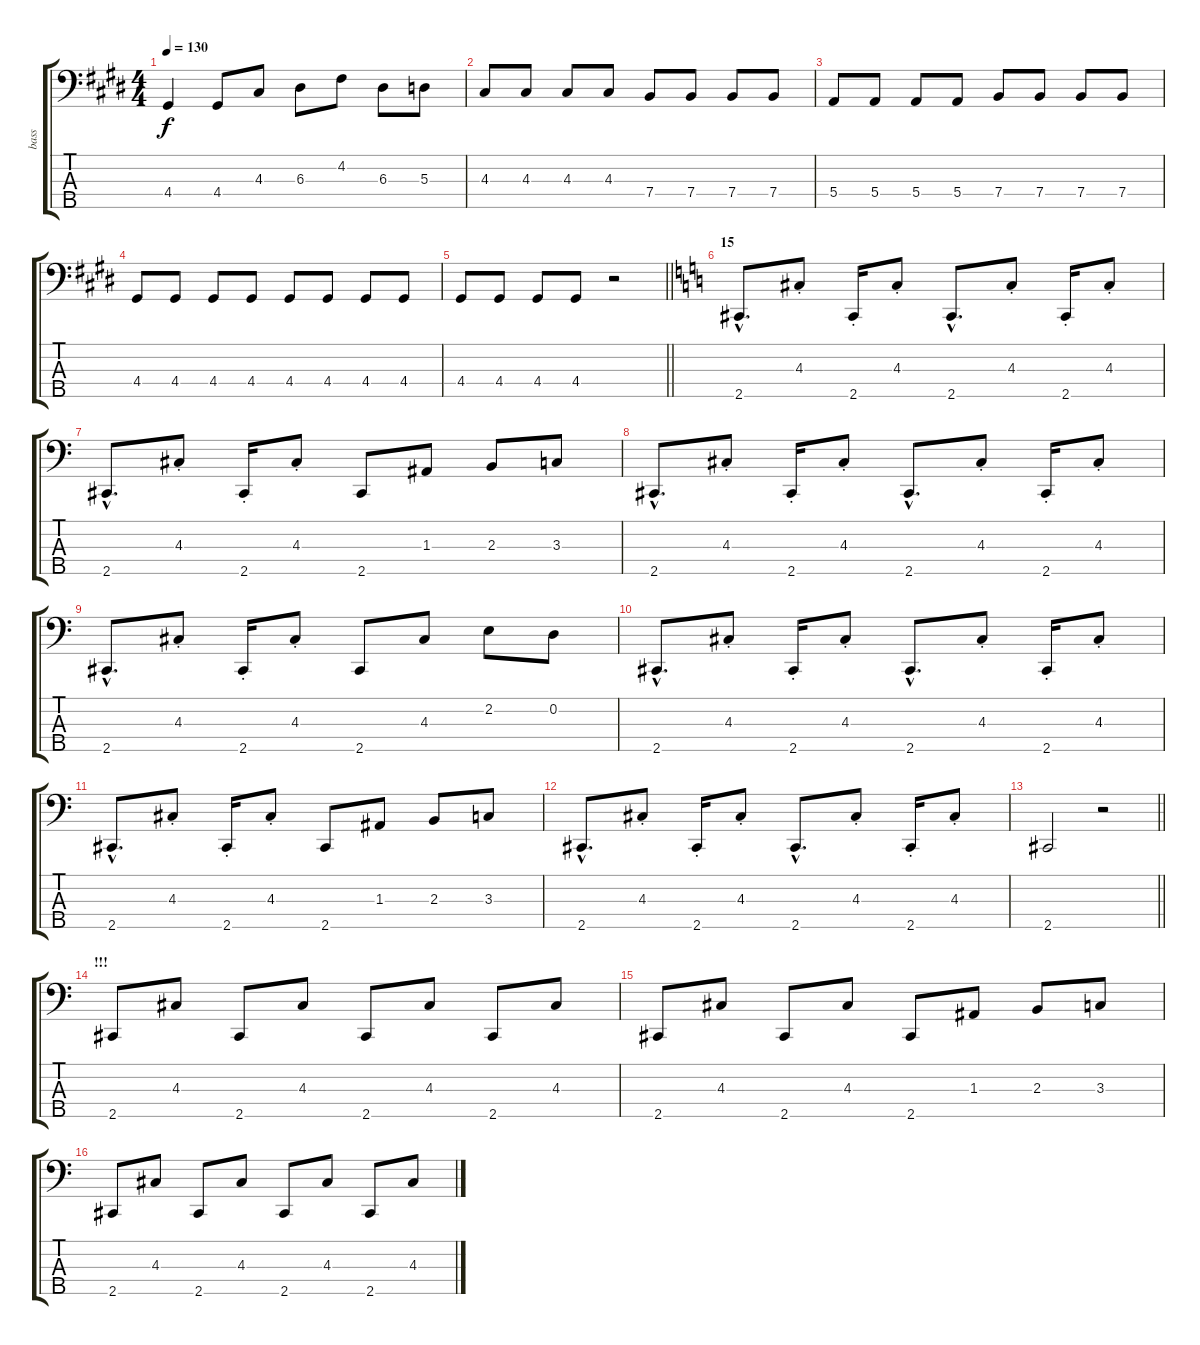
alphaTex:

\track ("bass" "bass") {instrument electricbassfinger}
\staff {score tabs}
\tuning (G2 D2 A1 E1 B0) {hide}
\ts (4 4)
\tempo 130
\clef f4
\ks e
4.4.4{dy f} 4.4.8 4.3.8 6.3.8 4.2.8 6.3.8 5.3.8 |
4.3.8 4.3.8 4.3.8 4.3.8 7.4.8 7.4.8 7.4.8 7.4.8 |
5.4.8 5.4.8 5.4.8 5.4.8 7.4.8 7.4.8 7.4.8 7.4.8 |
4.4.8 4.4.8 4.4.8 4.4.8 4.4.8 4.4.8 4.4.8 4.4.8 |
\barLineRight lightlight
4.4.8 4.4.8 4.4.8 4.4.8 r.2 |
\section ("" "15")
\ks c
2.5{hac}.8{d} 4.3{st}.8 2.5{st}.16 4.3{st}.8 2.5{hac}.8{d} 4.3{st}.8 2.5{st}.16 4.3{st}.8 |
2.5{hac}.8{d} 4.3{st}.8 2.5{st}.16 4.3{st}.8 2.5.8 1.3.8 2.3.8 3.3.8 |
2.5{hac}.8{d} 4.3{st}.8 2.5{st}.16 4.3{st}.8 2.5{hac}.8{d} 4.3{st}.8 2.5{st}.16 4.3{st}.8 |
2.5{hac}.8{d} 4.3{st}.8 2.5{st}.16 4.3{st}.8 2.5.8 4.3.8 2.2.8 0.2.8 |
2.5{hac}.8{d} 4.3{st}.8 2.5{st}.16 4.3{st}.8 2.5{hac}.8{d} 4.3{st}.8 2.5{st}.16 4.3{st}.8 |
2.5{hac}.8{d} 4.3{st}.8 2.5{st}.16 4.3{st}.8 2.5.8 1.3.8 2.3.8 3.3.8 |
2.5{hac}.8{d} 4.3{st}.8 2.5{st}.16 4.3{st}.8 2.5{hac}.8{d} 4.3{st}.8 2.5{st}.16 4.3{st}.8 |
\barLineRight lightlight
2.5.2 r.2 |
\section ("" "!!!")
2.5.8 4.3.8 2.5.8 4.3.8 2.5.8 4.3.8 2.5.8 4.3.8 |
2.5.8 4.3.8 2.5.8 4.3.8 2.5.8 1.3.8 2.3.8 3.3.8 |
2.5.8 4.3.8 2.5.8 4.3.8 2.5.8 4.3.8 2.5.8 4.3.8
